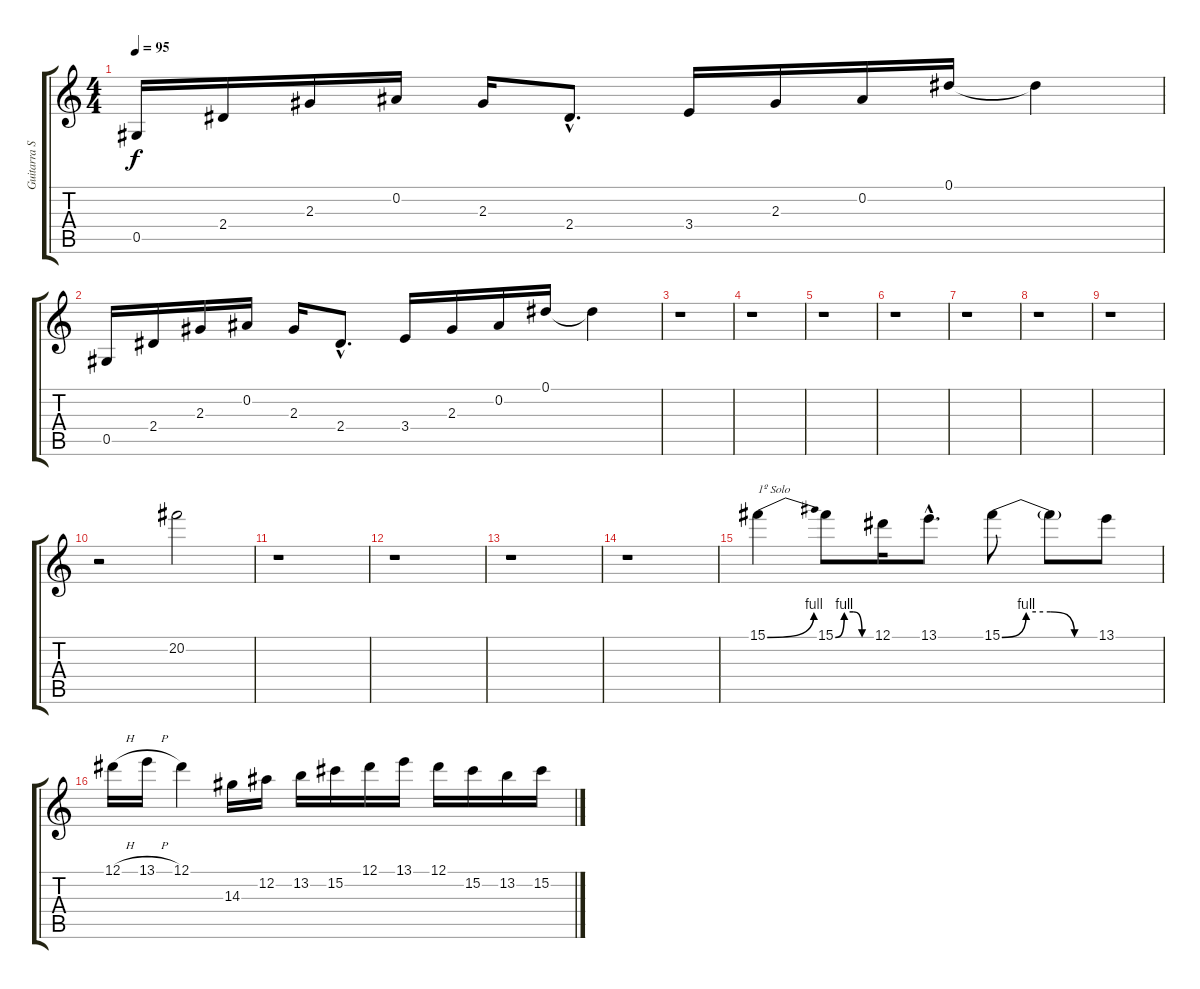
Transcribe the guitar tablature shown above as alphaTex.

\track ("Guitarra Solo" "Guitarra S") {instrument overdrivenguitar}
\staff {score tabs}
\tuning (Eb4 Bb3 Gb3 Db3 Ab2 Eb2) {hide}
\ts (4 4)
\tempo 95
\clef g2
\ks c
0.5.16{dy f} 2.4.16 2.3.16 0.2.16 2.3.16 2.4{hac}.8{d} 3.4.16 2.3.16 0.2.16 0.1.16 0.1{t}.4 |
0.5.16 2.4.16 2.3.16 0.2.16 2.3.16 2.4{hac}.8{d} 3.4.16 2.3.16 0.2.16 0.1.16 0.1{t}.4 |
r.1 |
r.1 |
r.1 |
r.1 |
r.1 |
r.1 |
r.1 |
r.2 20.2.2 |
r.1 |
r.1 |
r.1 |
r.1 |
15.1{be (bend 0 0 60 4)}.4{txt "1º Solo"} 15.1{be (custom 0 0 15 4 30 4 45 0 60 0)}.8 12.1.16 13.1{hac}.8{d} 15.1{be (custom 0 0 15 4 30 4 45 0 60 0)}.8 15.1{t}.8 13.1.8 |
12.1{h}.16 13.1{h}.16 12.1.4 14.3.16 12.2.16 13.2.16 15.2.16 12.1.16 13.1.16 12.1.16 15.2.16 13.2.16 15.2.16
